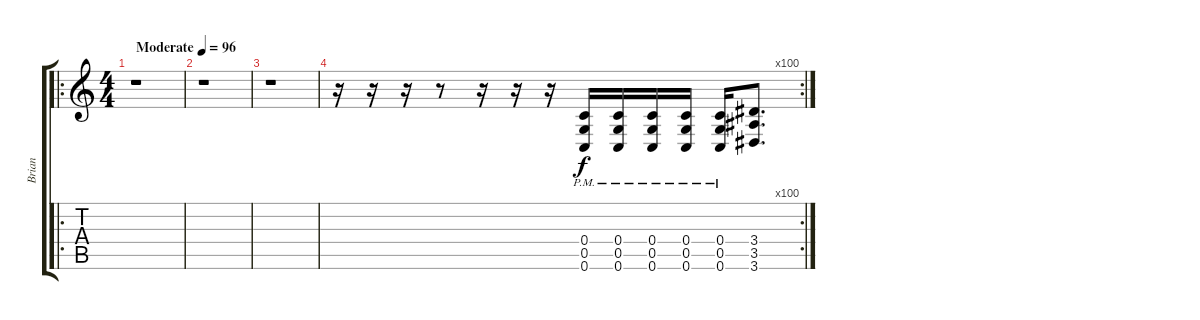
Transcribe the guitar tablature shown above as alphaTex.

\track ("Brian" "Brian") {instrument distortionguitar}
\staff {score tabs}
\tuning (D4 A3 F3 C3 G2 C2) {hide}
\ro
\ts (4 4)
\tempo (96 "Moderate")
\clef g2
\ks c
r.1{dy f instrument distortionguitar} |
r.1 |
r.1 |
\rc 100
r.16 r.16 r.16 r.8 r.16 r.16 r.16 (0.4{pm} 0.5{pm} 0.6).16 (0.4{pm} 0.5{pm} 0.6).16 (0.4{pm} 0.5{pm} 0.6).16 (0.4{pm} 0.5{pm} 0.6).16 (0.4{pm} 0.5{pm} 0.6).16 (3.4 3.5 3.6).8{d}
